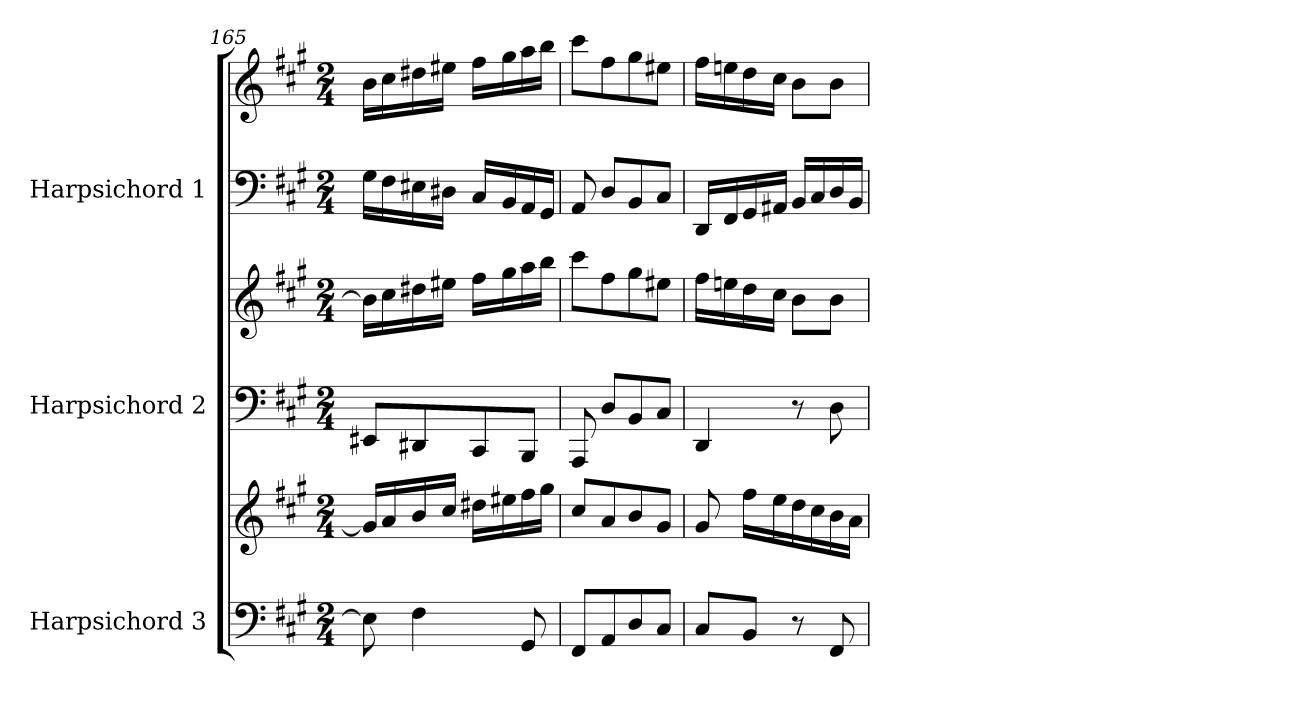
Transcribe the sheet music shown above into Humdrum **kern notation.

**kern	**kern	**kern	**kern	**kern	**kern
*part3	*part3	*part2	*part2	*part1	*part1
*staff6	*staff5	*staff4	*staff3	*staff2	*staff1
*I"Harpsichord 3	*	*I"Harpsichord 2	*	*I"Harpsichord 1	*
*I'Hp	*	*I'Hp	*	*I'Hp	*
*clefF4	*clefG2	*clefF4	*clefG2	*clefF4	*clefG2
*k[f#c#g#]	*k[f#c#g#]	*k[f#c#g#]	*k[f#c#g#]	*k[f#c#g#]	*k[f#c#g#]
*M2/4	*M2/4	*M2/4	*M2/4	*M2/4	*M2/4
=165	=165	=165	=165	=165	=165
8E#\]	16g#/LL]	8EE#X/L	16b\LL]	16G#\LL	16b\LL
.	16a/	.	16cc#\	16F#\	16cc#\
4F#\	16b/	8DD#X/	16dd#X\	16E#X\	16dd#X\
.	16cc#/JJ	.	16ee#X\JJ	16D#X\JJ	16ee#X\JJ
.	16dd#X\LL	8CC#/	16ff#\LL	16C#/LL	16ff#\LL
.	16ee#X\	.	16gg#\	16BB/	16gg#\
8GG#/	16ff#\	8BBB/J	16aa\	16AA/	16aa\
.	16gg#\JJ	.	16bb\JJ	16GG#/JJ	16bb\JJ
=166	=166	=166	=166	=166	=166
8FF#/L	8cc#/L	8AAA/	8ccc#\L	8AA/	8ccc#\L
8AA/	8a/	8D/L	8ff#\	8D/L	8ff#\
8D/	8b/	8BB/	8gg#\	8BB/	8gg#\
8C#/J	8g#/J	8C#/J	8ee#X\J	8C#/J	8ee#X\J
=167	=167	=167	=167	=167	=167
8C#/L	8g#/	4DD/	16ff#\LL	16DD/LL	16ff#\LL
.	.	.	16een\	16FF#/	16een\
8BB/J	16ff#\LL	.	16dd\	16GG#/	16dd\
.	16ee\	.	16cc#\JJ	16AA#X/JJ	16cc#\JJ
8r	16dd\	8r	8b\L	16BB/LL	8b\L
.	16cc#\	.	.	16C#/	.
8FF#/	16b\	8D\	8b\J	16D/	8b\J
.	16a\JJ	.	.	16BB/JJ	.
=	=	=	=	=	=
*-	*-	*-	*-	*-	*-
